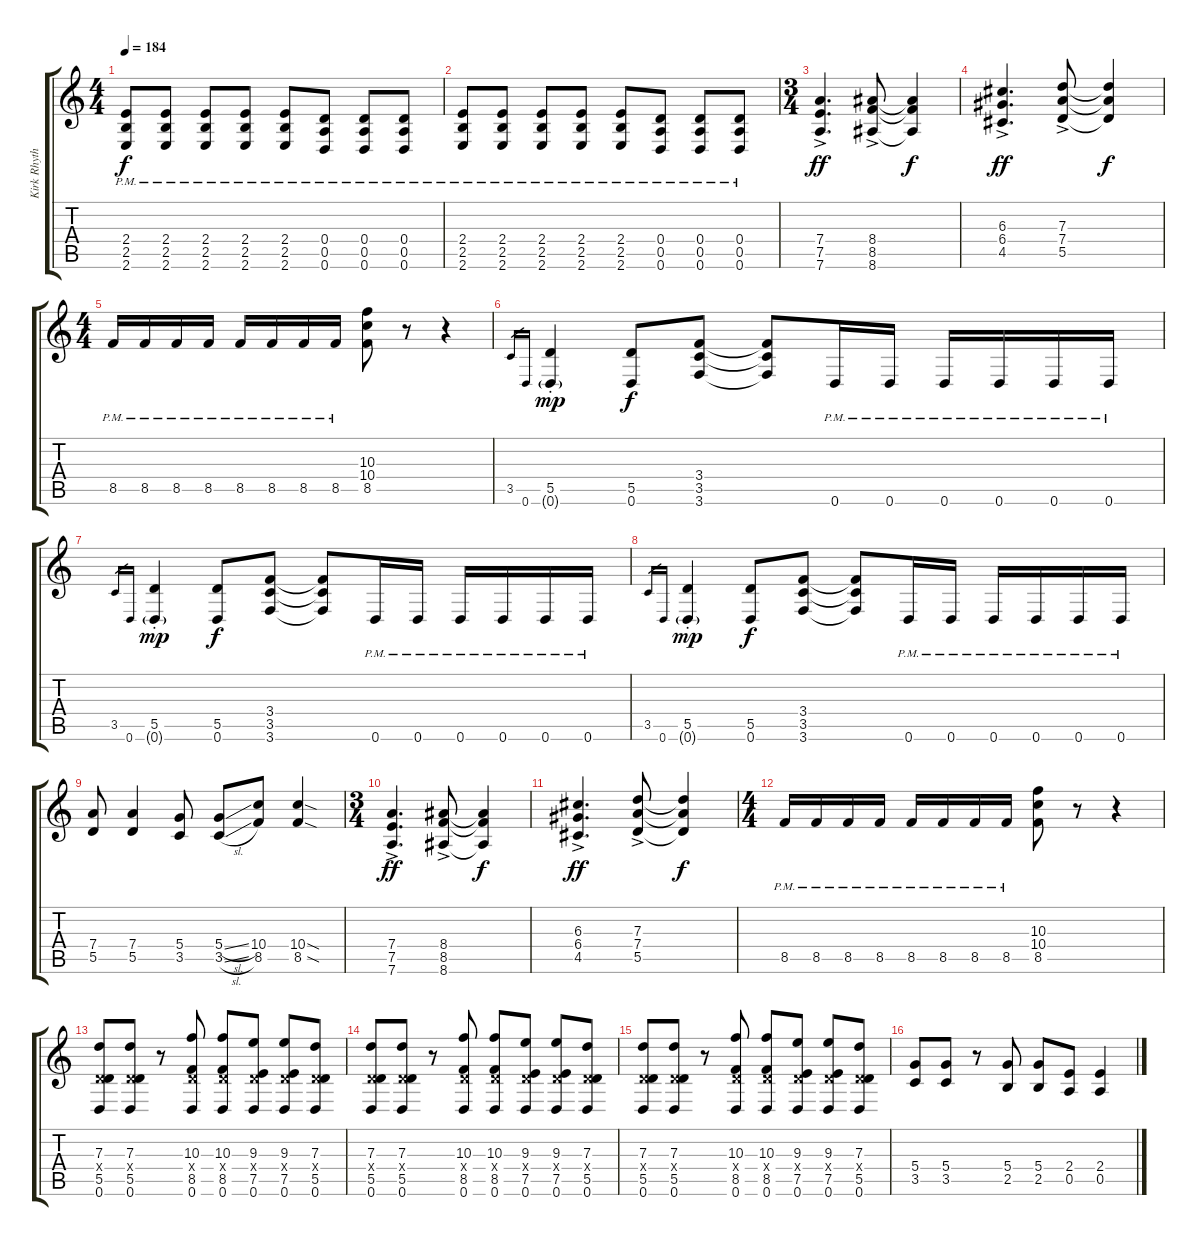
\track ("Kirk Rhythm" "Kirk Rhyth") {instrument distortionguitar}
\staff {score tabs}
\tuning (E4 B3 G3 D3 A2 D2) {hide}
\ts (4 4)
\tempo 184
\clef g2
\ks c
(2.4{pm} 2.5{pm} 2.6{pm}).8{dy f} (2.4{pm} 2.5{pm} 2.6{pm}).8 (2.4{pm} 2.5{pm} 2.6{pm}).8 (2.4{pm} 2.5{pm} 2.6{pm}).8 (2.4{pm} 2.5{pm} 2.6{pm}).8 (0.4{pm} 0.5{pm} 0.6{pm}).8 (0.4{pm} 0.5{pm} 0.6{pm}).8 (0.4{pm} 0.5{pm} 0.6{pm}).8 |
(2.4{pm} 2.5{pm} 2.6{pm}).8 (2.4{pm} 2.5{pm} 2.6{pm}).8 (2.4{pm} 2.5{pm} 2.6{pm}).8 (2.4{pm} 2.5{pm} 2.6{pm}).8 (2.4{pm} 2.5{pm} 2.6{pm}).8 (0.4{pm} 0.5{pm} 0.6{pm}).8 (0.4{pm} 0.5{pm} 0.6{pm}).8 (0.4{pm} 0.5{pm} 0.6{pm}).8 |
\ts (3 4)
(7.4{ac} 7.5{ac} 7.6{ac}).4{d dy ff} (8.4{ac} 8.5{ac} 8.6{ac}).8 (8.4{t} 8.5{t} 8.6{t}).4{dy f} |
(6.3{ac} 6.4{ac} 4.5{ac}).4{d dy ff} (7.3{ac} 7.4{ac} 5.5{ac}).8 (7.3{t} 7.4{t} 5.5{t}).4{dy f} |
\ts (4 4)
8.5{pm}.16 8.5{pm}.16 8.5{pm}.16 8.5{pm}.16 8.5{pm}.16 8.5{pm}.16 8.5{pm}.16 8.5{pm}.16 (10.3 10.4 8.5).8 r.8 r.4 |
3.5.16{gr} 0.6.16{gr} (5.5{st} 0.6{g st}).4{dy mp} (5.5 0.6).8{dy f} (3.4 3.5 3.6).8 (3.4{t} 3.5{t} 3.6{t}).8 0.6{pm}.16 0.6{pm}.16 0.6{pm}.16 0.6{pm}.16 0.6{pm}.16 0.6{pm}.16 |
3.5.16{gr} 0.6.16{gr} (5.5{st} 0.6{g st}).4{dy mp} (5.5 0.6).8{dy f} (3.4 3.5 3.6).8 (3.4{t} 3.5{t} 3.6{t}).8 0.6{pm}.16 0.6{pm}.16 0.6{pm}.16 0.6{pm}.16 0.6{pm}.16 0.6{pm}.16 |
3.5.16{gr} 0.6.16{gr} (5.5{st} 0.6{g st}).4{dy mp} (5.5 0.6).8{dy f} (3.4 3.5 3.6).8 (3.4{t} 3.5{t} 3.6{t}).8 0.6{pm}.16 0.6{pm}.16 0.6{pm}.16 0.6{pm}.16 0.6{pm}.16 0.6{pm}.16 |
(7.4 5.5).8 (7.4 5.5).4 (5.4 3.5).8 (5.4{sl} 3.5{sl}).8 (10.4 8.5).8 (10.4{sod} 8.5{sod}).4 |
\ts (3 4)
(7.4{ac} 7.5{ac} 7.6{ac}).4{d dy ff} (8.4{ac} 8.5{ac} 8.6{ac}).8 (8.4{t} 8.5{t} 8.6{t}).4{dy f} |
(6.3{ac} 6.4{ac} 4.5{ac}).4{d dy ff} (7.3{ac} 7.4{ac} 5.5{ac}).8 (7.3{t} 7.4{t} 5.5{t}).4{dy f} |
\ts (4 4)
8.5{pm}.16 8.5{pm}.16 8.5{pm}.16 8.5{pm}.16 8.5{pm}.16 8.5{pm}.16 8.5{pm}.16 8.5{pm}.16 (10.3 10.4 8.5).8 r.8 r.4 |
(7.3 0.4{x} 5.5 0.6).8 (7.3 0.4{x} 5.5 0.6).8 r.8 (10.3 0.4{x} 8.5 0.6).8 (10.3 0.4{x} 8.5 0.6).8 (9.3 0.4{x} 7.5 0.6).8 (9.3 0.4{x} 7.5 0.6).8 (7.3 0.4{x} 5.5 0.6).8 |
(7.3 0.4{x} 5.5 0.6).8 (7.3 0.4{x} 5.5 0.6).8 r.8 (10.3 0.4{x} 8.5 0.6).8 (10.3 0.4{x} 8.5 0.6).8 (9.3 0.4{x} 7.5 0.6).8 (9.3 0.4{x} 7.5 0.6).8 (7.3 0.4{x} 5.5 0.6).8 |
(7.3 0.4{x} 5.5 0.6).8 (7.3 0.4{x} 5.5 0.6).8 r.8 (10.3 0.4{x} 8.5 0.6).8 (10.3 0.4{x} 8.5 0.6).8 (9.3 0.4{x} 7.5 0.6).8 (9.3 0.4{x} 7.5 0.6).8 (7.3 0.4{x} 5.5 0.6).8 |
(5.4 3.5).8 (5.4 3.5).8 r.8 (5.4 2.5).8 (5.4 2.5).8 (2.4 0.5).8 (2.4 0.5).4
